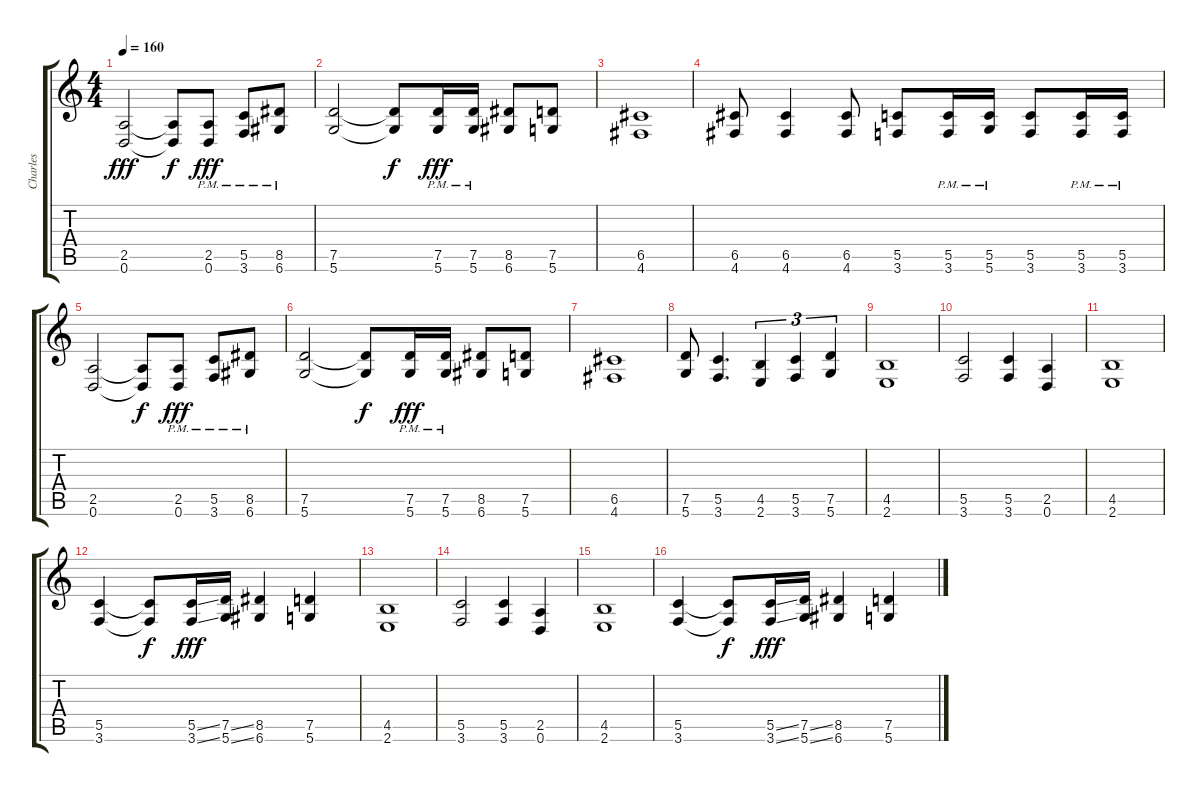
\track ("Charles" "Charles") {instrument distortionguitar}
\staff {score tabs}
\tuning (D4 A3 F3 C3 G2 D2) {hide}
\ts (4 4)
\tempo 160
\clef g2
\ks c
(2.5 0.6).2{dy fff} (2.5{t} 0.6{t}).8{dy f} (2.5{pm} 0.6{pm}).8{dy fff} (5.5{pm} 3.6{pm}).8 (8.5{pm} 6.6{pm}).8 |
(7.5 5.6).2 (7.5{t} 5.6{t}).8{dy f} (7.5{pm} 5.6{pm}).16{dy fff} (7.5{pm} 5.6{pm}).16 (8.5 6.6).8 (7.5 5.6).8 |
(6.5 4.6).1 |
(6.5 4.6).8 (6.5 4.6).4 (6.5 4.6).8 (5.5 3.6).8 (5.5{pm} 3.6{pm}).16 (5.5{pm} 5.6{pm}).16 (5.5 3.6).8 (5.5{pm} 3.6{pm}).16 (5.5{pm} 3.6{pm}).16 |
(2.5 0.6).2 (2.5{t} 0.6{t}).8{dy f} (2.5{pm} 0.6{pm}).8{dy fff} (5.5{pm} 3.6{pm}).8 (8.5{pm} 6.6{pm}).8 |
(7.5 5.6).2 (7.5{t} 5.6{t}).8{dy f} (7.5{pm} 5.6{pm}).16{dy fff} (7.5{pm} 5.6{pm}).16 (8.5 6.6).8 (7.5 5.6).8 |
(6.5 4.6).1 |
(7.5 5.6).8 (5.5 3.6).4{d} (4.5 2.6).4{tu (3 2)} (5.5 3.6).4{tu (3 2)} (7.5 5.6).4{tu (3 2)} |
(4.5 2.6).1 |
(5.5 3.6).2 (5.5 3.6).4 (2.5 0.6).4 |
(4.5 2.6).1 |
(5.5 3.6).4 (5.5{t} 3.6{t}).8{dy f} (5.5{ss} 3.6{ss}).16{dy fff} (7.5{ss} 5.6{ss}).16 (8.5 6.6).4 (7.5 5.6).4 |
(4.5 2.6).1 |
(5.5 3.6).2 (5.5 3.6).4 (2.5 0.6).4 |
(4.5 2.6).1 |
(5.5 3.6).4 (5.5{t} 3.6{t}).8{dy f} (5.5{ss} 3.6{ss}).16{dy fff} (7.5{ss} 5.6{ss}).16 (8.5 6.6).4 (7.5 5.6).4
